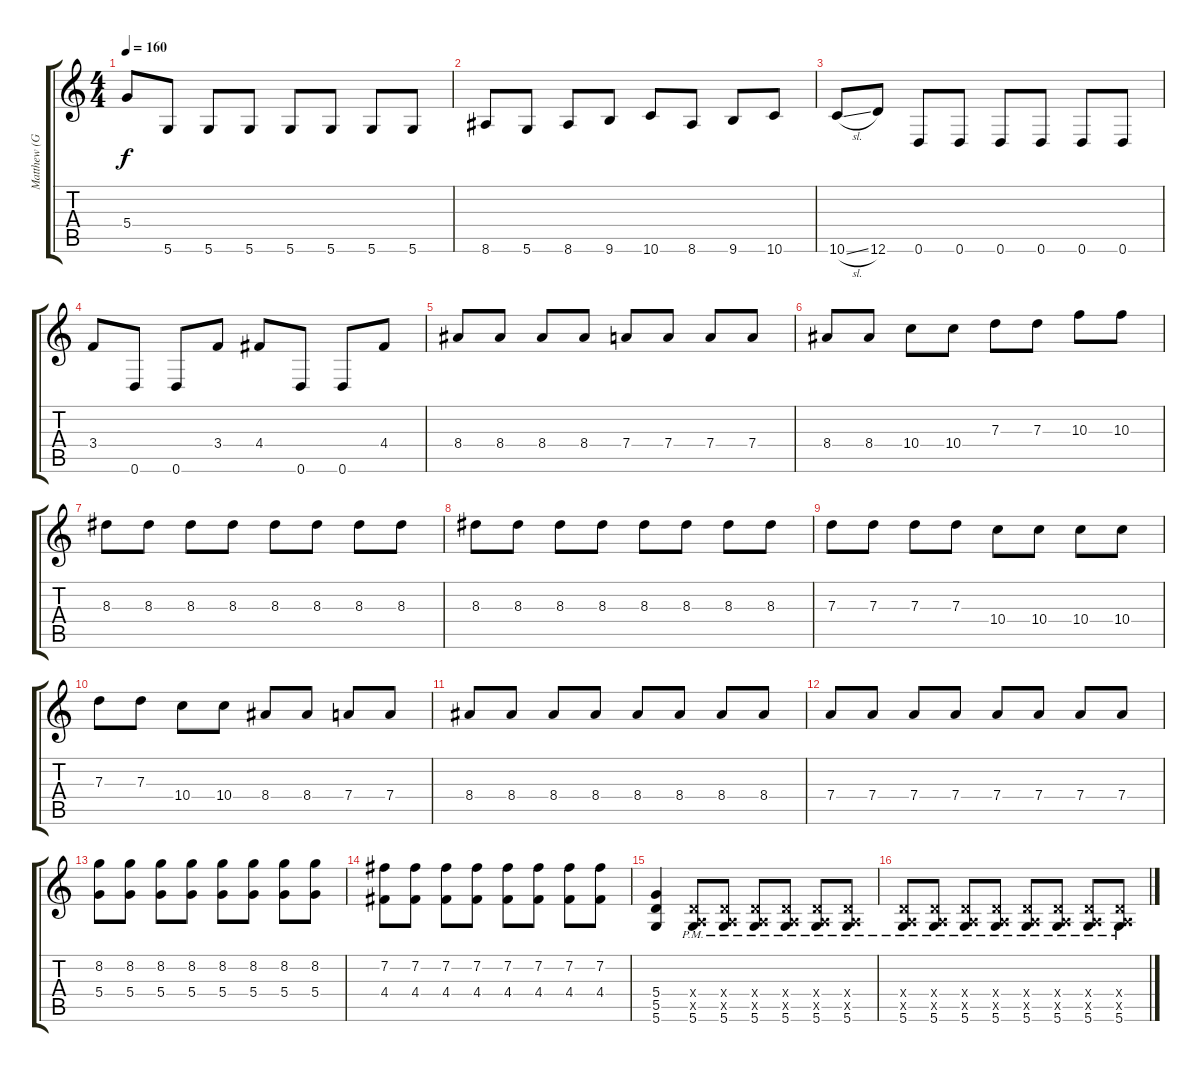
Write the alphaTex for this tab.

\track ("Matthew (Guitar)" "Matthew (G") {instrument overdrivenguitar}
\staff {score tabs}
\tuning (E4 B3 G3 D3 A2 D2) {hide}
\ts (4 4)
\tempo 160
\clef g2
\ks c
5.4.8{dy f} 5.6.8 5.6.8 5.6.8 5.6.8 5.6.8 5.6.8 5.6.8 |
8.6.8 5.6.8 8.6.8 9.6.8 10.6.8 8.6.8 9.6.8 10.6.8 |
10.6{sl}.8 12.6.8 0.6.8 0.6.8 0.6.8 0.6.8 0.6.8 0.6.8 |
3.4.8 0.6.8 0.6.8 3.4.8 4.4.8 0.6.8 0.6.8 4.4.8 |
8.4.8 8.4.8 8.4.8 8.4.8 7.4.8 7.4.8 7.4.8 7.4.8 |
8.4.8 8.4.8 10.4.8 10.4.8 7.3.8 7.3.8 10.3.8 10.3.8 |
8.3.8 8.3.8 8.3.8 8.3.8 8.3.8 8.3.8 8.3.8 8.3.8 |
8.3.8 8.3.8 8.3.8 8.3.8 8.3.8 8.3.8 8.3.8 8.3.8 |
7.3.8 7.3.8 7.3.8 7.3.8 10.4.8 10.4.8 10.4.8 10.4.8 |
7.3.8 7.3.8 10.4.8 10.4.8 8.4.8 8.4.8 7.4.8 7.4.8 |
8.4.8 8.4.8 8.4.8 8.4.8 8.4.8 8.4.8 8.4.8 8.4.8 |
7.4.8 7.4.8 7.4.8 7.4.8 7.4.8 7.4.8 7.4.8 7.4.8 |
(8.2 5.4).8 (8.2 5.4).8 (8.2 5.4).8 (8.2 5.4).8 (8.2 5.4).8 (8.2 5.4).8 (8.2 5.4).8 (8.2 5.4).8 |
(7.2 4.4).8 (7.2 4.4).8 (7.2 4.4).8 (7.2 4.4).8 (7.2 4.4).8 (7.2 4.4).8 (7.2 4.4).8 (7.2 4.4).8 |
(5.4 5.5 5.6).4 (0.4{x} 0.5{x} 5.6{pm}).8 (0.4{x} 0.5{x} 5.6{pm}).8 (0.4{x} 0.5{x} 5.6{pm}).8 (0.4{x} 0.5{x} 5.6{pm}).8 (0.4{x} 0.5{x} 5.6{pm}).8 (0.4{x} 0.5{x} 5.6{pm}).8 |
(0.4{x} 0.5{x} 5.6{pm}).8 (0.4{x} 0.5{x} 5.6{pm}).8 (0.4{x} 0.5{x} 5.6{pm}).8 (0.4{x} 0.5{x} 5.6{pm}).8 (0.4{x} 0.5{x} 5.6{pm}).8 (0.4{x} 0.5{x} 5.6{pm}).8 (0.4{x} 0.5{x} 5.6{pm}).8 (0.4{x} 0.5{x} 5.6{pm}).8
